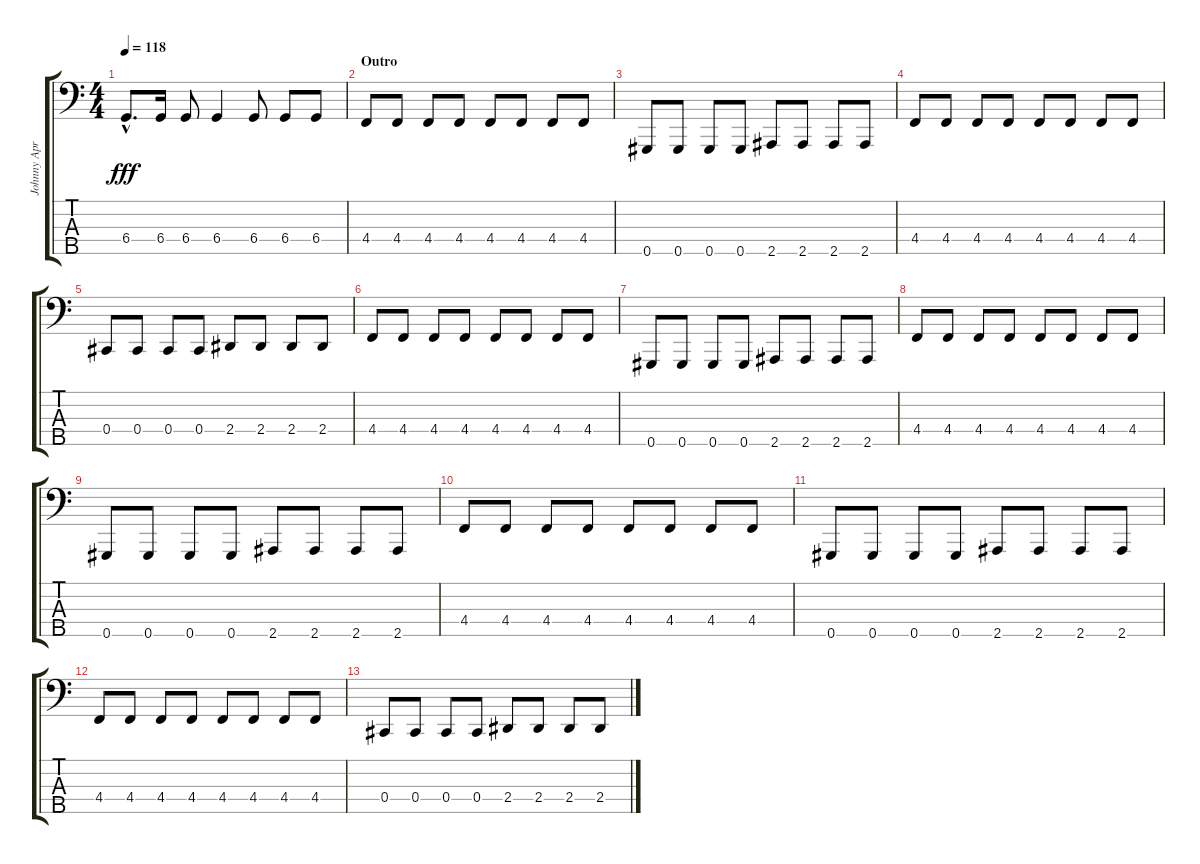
\track ("Johnny April - Bass" "Johnny Apr") {instrument electricbasspick}
\staff {score tabs}
\tuning (Gb2 Db2 Ab1 Db1 Ab0) {hide}
\ts (4 4)
\tempo 118
\clef f4
\ks c
6.4{hac}.8{d dy fff} 6.4.16 6.4.8 6.4.4 6.4.8 6.4.8 6.4.8 |
\section ("" "Outro")
4.4.8 4.4.8 4.4.8 4.4.8 4.4.8 4.4.8 4.4.8 4.4.8 |
0.5.8 0.5.8 0.5.8 0.5.8 2.5.8 2.5.8 2.5.8 2.5.8 |
4.4.8 4.4.8 4.4.8 4.4.8 4.4.8 4.4.8 4.4.8 4.4.8 |
0.4.8 0.4.8 0.4.8 0.4.8 2.4.8 2.4.8 2.4.8 2.4.8 |
4.4.8 4.4.8 4.4.8 4.4.8 4.4.8 4.4.8 4.4.8 4.4.8 |
0.5.8 0.5.8 0.5.8 0.5.8 2.5.8 2.5.8 2.5.8 2.5.8 |
4.4.8 4.4.8 4.4.8 4.4.8 4.4.8 4.4.8 4.4.8 4.4.8 |
0.5.8 0.5.8 0.5.8 0.5.8 2.5.8 2.5.8 2.5.8 2.5.8 |
4.4.8{volume 13} 4.4.8 4.4.8 4.4.8 4.4.8{volume 10} 4.4.8 4.4.8 4.4.8 |
0.5.8{volume 8} 0.5.8 0.5.8 0.5.8 2.5.8{volume 7} 2.5.8 2.5.8 2.5.8 |
4.4.8{volume 5} 4.4.8 4.4.8 4.4.8 4.4.8{volume 3} 4.4.8 4.4.8 4.4.8 |
0.4.8{volume 2} 0.4.8 0.4.8 0.4.8 2.4.8{volume 1} 2.4.8 2.4.8 2.4.8
